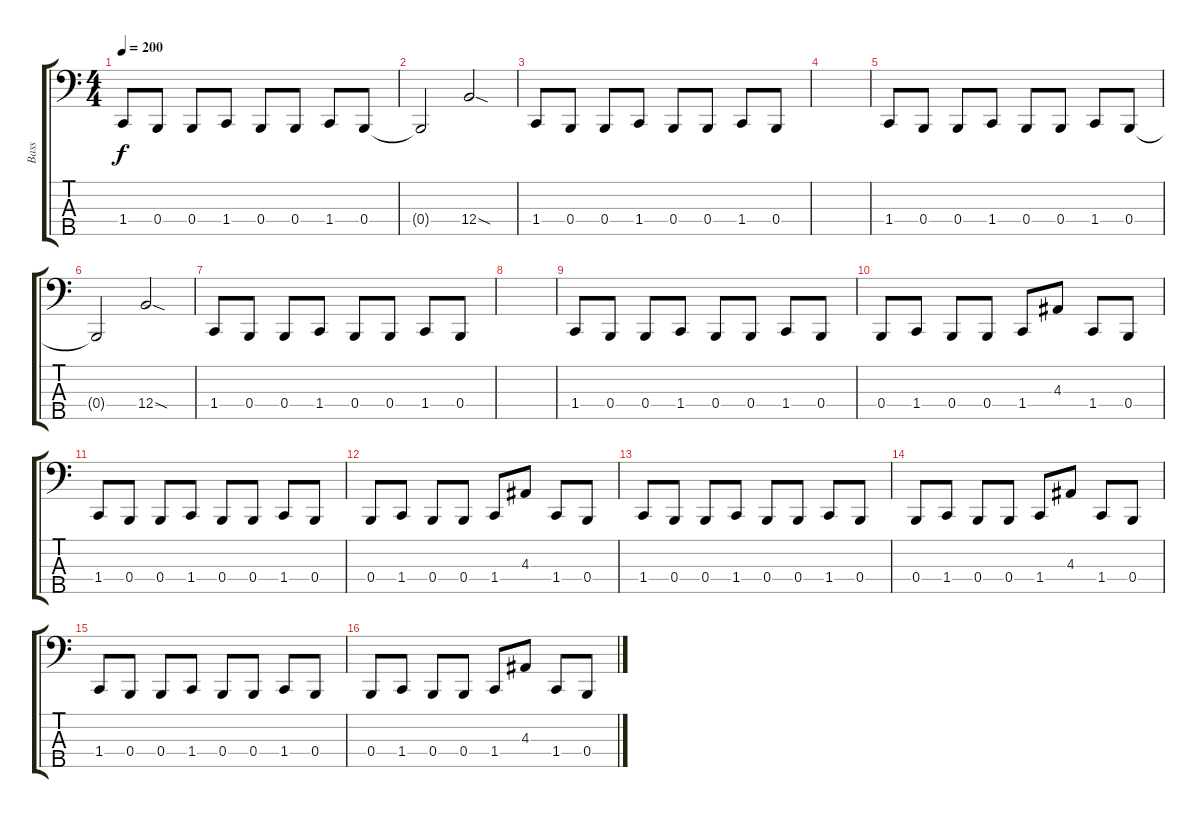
\track ("Bass" "Bass") {instrument electricbasspick}
\staff {score tabs}
\tuning (E2 B1 Gb1 B0 Gb0) {hide}
\ts (4 4)
\tempo 200
\clef f4
\ks c
1.4.8{dy f} 0.4.8 0.4.8 1.4.8 0.4.8 0.4.8 1.4.8 0.4.8 |
0.4{t}.2 12.4{sod}.2 |
1.4.8 0.4.8 0.4.8 1.4.8 0.4.8 0.4.8 1.4.8 0.4.8 |
|
1.4.8 0.4.8 0.4.8 1.4.8 0.4.8 0.4.8 1.4.8 0.4.8 |
0.4{t}.2 12.4{sod}.2 |
1.4.8 0.4.8 0.4.8 1.4.8 0.4.8 0.4.8 1.4.8 0.4.8 |
|
1.4.8 0.4.8 0.4.8 1.4.8 0.4.8 0.4.8 1.4.8 0.4.8 |
0.4.8 1.4.8 0.4.8 0.4.8 1.4.8 4.3.8 1.4.8 0.4.8 |
1.4.8 0.4.8 0.4.8 1.4.8 0.4.8 0.4.8 1.4.8 0.4.8 |
0.4.8 1.4.8 0.4.8 0.4.8 1.4.8 4.3.8 1.4.8 0.4.8 |
1.4.8 0.4.8 0.4.8 1.4.8 0.4.8 0.4.8 1.4.8 0.4.8 |
0.4.8 1.4.8 0.4.8 0.4.8 1.4.8 4.3.8 1.4.8 0.4.8 |
1.4.8 0.4.8 0.4.8 1.4.8 0.4.8 0.4.8 1.4.8 0.4.8 |
0.4.8 1.4.8 0.4.8 0.4.8 1.4.8 4.3.8 1.4.8 0.4.8
